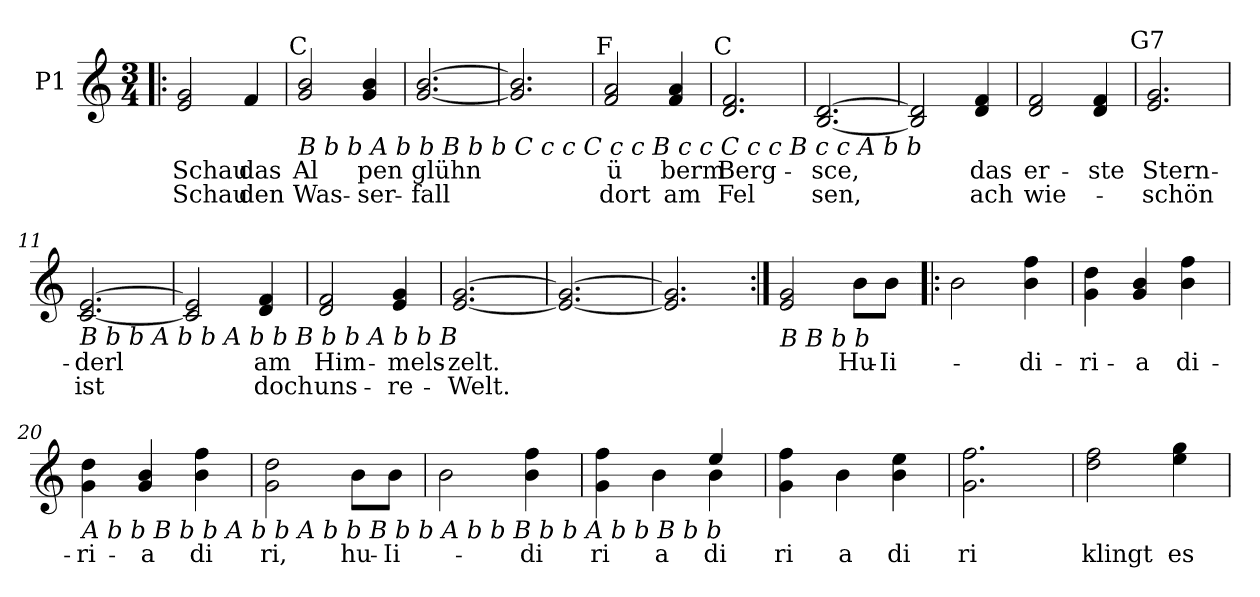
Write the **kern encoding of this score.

**kern	**text	**text
*part1	*part1	*part1
*staff1	*staff1	*staff1
*I"P1	*	*
!!LO:PB:g=z
*	*	*
*k[]	*	*
*C:	*	*
*M3/4	*	*
=1!|:	=1!|:	=1!|:
!	!LO:LY:b:color=#000000	!LO:LY:b:color=#000000
2ei/ 2gi	Schau	Schau
!	!LO:LY:b:color=#000000	!LO:LY:b:color=#000000
4fi/	das	den
=2	=2	=2
!LO:TX:b:i:t=B   b   b      A   b   b   B  b   b   C  c   c       C  c  c     B  c  c     C  c   c       B   c   c       A  b  b	!	!
!LO:TX:a:cj:t=C	!	!
!	!LO:LY:b:color=#000000	!LO:LY:b:color=#000000
2gi/ 2bi	Al	Was-
!	!LO:LY:b:color=#000000	!LO:LY:b:color=#000000
4gi/ 4bi	pen	ser-
=3	=3	=3
!	!LO:LY:b:color=#000000	!LO:LY:b:color=#000000
[<2.gi/ [>2.bi	glühn	fall
=4	=4	=4
2.gi/] 2.bi]	.	.
=5	=5	=5
!LO:TX:a:cj:t=F	!	!
!	!LO:LY:b:color=#000000	!LO:LY:b:color=#000000
2fi/ 2ai	ü	dort
!	!LO:LY:b:color=#000000	!LO:LY:b:color=#000000
4fi/ 4ai	berm	am
=6	=6	=6
!LO:TX:a:cj:t=C	!	!
!	!LO:LY:b:color=#000000	!LO:LY:b:color=#000000
2.di/ 2.fi	Berg-	Fel
=7	=7	=7
!	!LO:LY:b:color=#000000	!LO:LY:b:color=#000000
[<2.Bi/ [>2.di	sce,	sen,
=8	=8	=8
2Bi/] 2di]	.	.
!	!LO:LY:b:color=#000000	!LO:LY:b:color=#000000
4di/ 4fi	das	ach
=9	=9	=9
!	!LO:LY:b:color=#000000	!LO:LY:b:color=#000000
2di/ 2fi	er-	wie-
!	!LO:LY:b:color=#000000	!
4di/ 4fi	ste	.
=10	=10	=10
!LO:TX:a:cj:t=G7	!	!
!	!LO:LY:b:color=#000000	!LO:LY:b:color=#000000
2.ei/ 2.gi	Stern-	schön
!!LO:LB:g=z
=11	=11	=11
!LO:TX:b:i:t=B  b   b     A  b   b        A   b    b      B    b    b   A  b  b    B	!	!
!	!LO:LY:b:color=#000000	!LO:LY:b:color=#000000
[<2.ci/ [>2.ei	derl	ist
=12	=12	=12
2ci/] 2ei]	.	.
!	!LO:LY:b:color=#000000	!LO:LY:b:color=#000000
4di/ 4fi	am	doch
=13	=13	=13
!	!LO:LY:b:color=#000000	!LO:LY:b:color=#000000
2di/ 2fi	Him-	uns-
!	!LO:LY:b:color=#000000	!LO:LY:b:color=#000000
4ei/ 4gi	mels-	re-
=14	=14	=14
!	!LO:LY:b:color=#000000	!LO:LY:b:color=#000000
[<2.ei/ [>2.gi	zelt.	Welt.
=15	=15	=15
2.ei/_< 2.gi_>	.	.
=16	=16	=16
2.ei/] 2.gi]	.	.
=17:|!	=17:|!	=17:|!
!LO:TX:b:i:t=B                                            B    b    b	!	!
2ei/ 2gi	.	.
!	!LO:LY:b:color=#000000	!
8bi\L	Hu-	.
!	!LO:LY:b:color=#000000	!
8bi\J	Ii-	.
=18!|:	=18!|:	=18!|:
*^	*	*
2bi\	2.ryy	.	.
!	!	!LO:LY:b:color=#000000	!
4bi\ 4ffi	.	di-	.
*v	*v	*	*
=19	=19	=19
!	!LO:LY:b:color=#000000	!
4gi\ 4ddi	ri-	.
!	!LO:LY:b:color=#000000	!
4gi/ 4bi	a	.
!	!LO:LY:b:color=#000000	!
4bi\ 4ffi	di-	.
!!LO:LB:g=z
=20	=20	=20
!LO:TX:b:i:t=A     b    b      B   b   b          A   b   b       A    b   b       B   b     b       A  b  b    B   b  b       A    b     b      B  b  b	!	!
!	!LO:LY:b:color=#000000	!
4gi\ 4ddi	ri-	.
!	!LO:LY:b:color=#000000	!
4gi/ 4bi	a	.
!	!LO:LY:b:color=#000000	!
4bi\ 4ffi	di	.
=21	=21	=21
!	!LO:LY:b:color=#000000	!
2gi\ 2ddi	ri,	.
!	!LO:LY:b:color=#000000	!
8bi\L	hu-	.
!	!LO:LY:b:color=#000000	!
8bi\J	Ii-	.
=22	=22	=22
2bi\	.	.
!	!LO:LY:b:color=#000000	!
4bi\ 4ffi	di	.
=23	=23	=23
!LO:TX:a:cj:t=G7	!	!
!	!LO:LY:b:color=#000000	!
*^	*	*
4gi\ 4ffi	2ryy	ri	.
!	!	!LO:LY:b:color=#000000	!
4bi\	.	a	.
!	!	!LO:LY:b:color=#000000	!
4bi\	4eei/	di	.
*v	*v	*	*
=24	=24	=24
*^	*	*
!	!	!LO:LY:b:color=#000000	!
*v	*v	*	*
4gi\ 4ffi	ri	.
!	!LO:LY:b:color=#000000	!
4bi\	a	.
!	!LO:LY:b:color=#000000	!
4bi\ 4eei	di	.
=25	=25	=25
!	!LO:LY:b:color=#000000	!
2.gi\ 2.ffi	ri	.
=26	=26	=26
!	!LO:LY:b:color=#000000	!
2ddi\ 2ffi	klingt	.
!	!LO:LY:b:color=#000000	!
4eei\ 4ggi	es	.
=	=	=
*-	*-	*-
